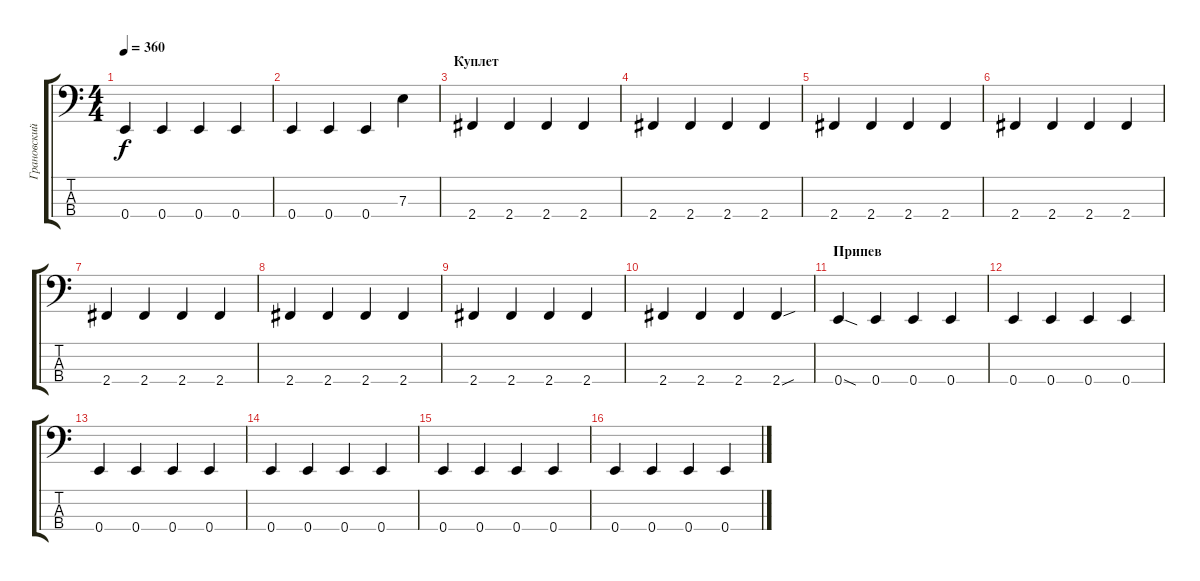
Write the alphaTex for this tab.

\track ("Грановский" "Грановский") {instrument electricbassfinger}
\staff {score tabs}
\tuning (G2 D2 A1 E1) {hide}
\ts (4 4)
\tempo 360
\clef f4
\ks c
0.4.4{dy f} 0.4.4 0.4.4 0.4.4 |
0.4.4 0.4.4 0.4.4 7.3.4 |
\section ("" "Куплет")
2.4.4 2.4.4 2.4.4 2.4.4 |
2.4.4 2.4.4 2.4.4 2.4.4 |
2.4.4 2.4.4 2.4.4 2.4.4 |
2.4.4 2.4.4 2.4.4 2.4.4 |
2.4.4 2.4.4 2.4.4 2.4.4 |
2.4.4 2.4.4 2.4.4 2.4.4 |
2.4.4 2.4.4 2.4.4 2.4.4 |
2.4.4 2.4.4 2.4.4 2.4{sou}.4 |
\section ("" "Припев")
0.4{sod}.4 0.4.4 0.4.4 0.4.4 |
0.4.4 0.4.4 0.4.4 0.4.4 |
0.4.4 0.4.4 0.4.4 0.4.4 |
0.4.4 0.4.4 0.4.4 0.4.4 |
0.4.4 0.4.4 0.4.4 0.4.4 |
0.4.4 0.4.4 0.4.4 0.4.4
